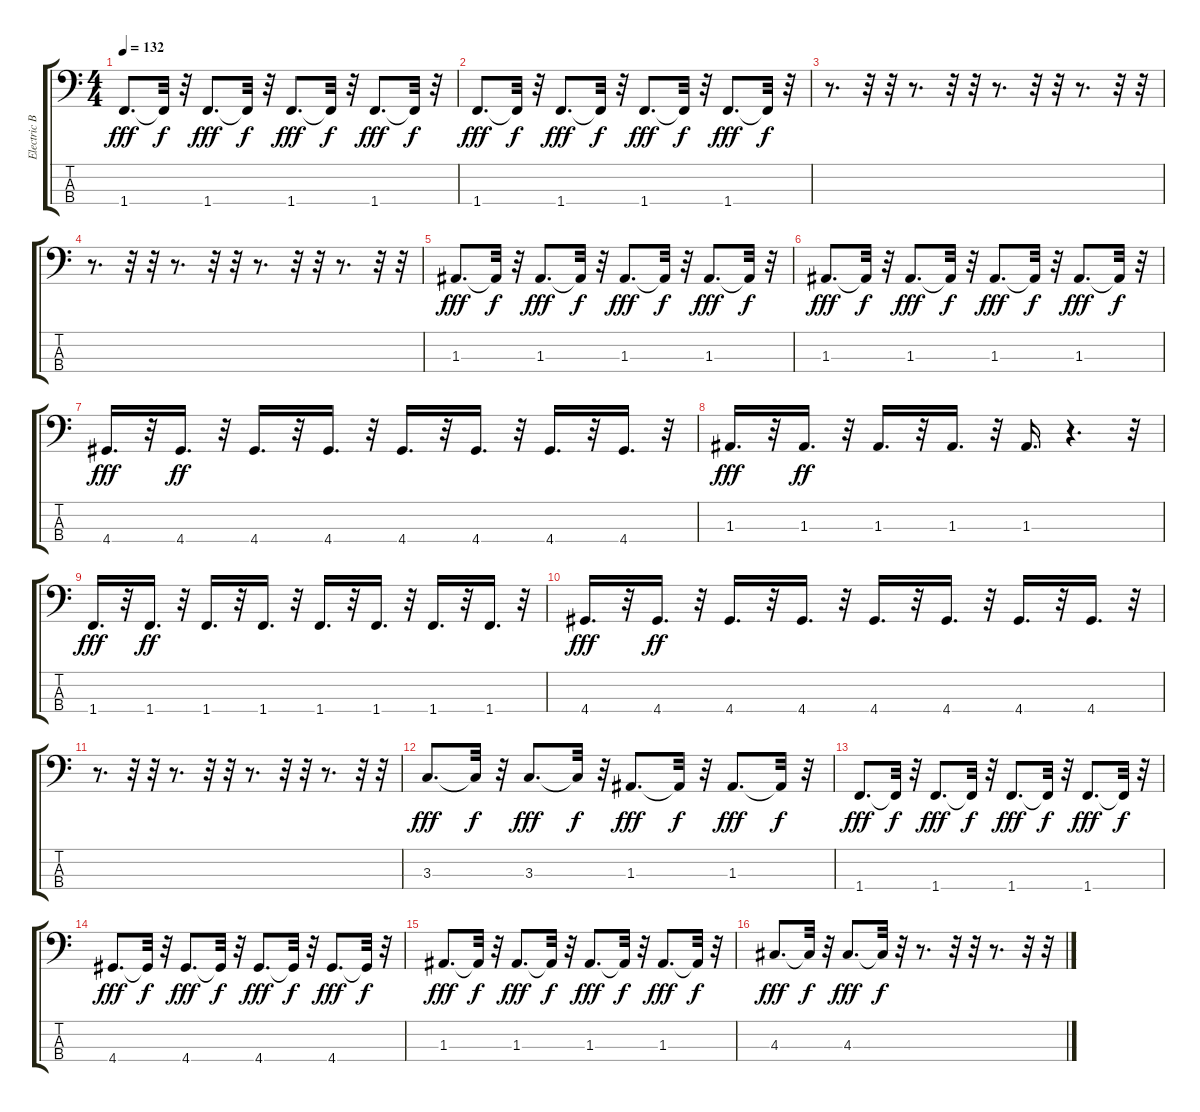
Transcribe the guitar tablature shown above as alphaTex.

\track ("Electric Bass" "Electric B") {instrument electricbassfinger}
\staff {score tabs}
\tuning (G2 D2 A1 E1) {hide}
\ts (4 4)
\tempo 132
\clef f4
\ks c
1.4.8{d dy fff} 1.4{t}.32{dy f} r.32 1.4.8{d dy fff} 1.4{t}.32{dy f} r.32 1.4.8{d dy fff} 1.4{t}.32{dy f} r.32 1.4.8{d dy fff} 1.4{t}.32{dy f} r.32 |
1.4.8{d dy fff} 1.4{t}.32{dy f} r.32 1.4.8{d dy fff} 1.4{t}.32{dy f} r.32 1.4.8{d dy fff} 1.4{t}.32{dy f} r.32 1.4.8{d dy fff} 1.4{t}.32{dy f} r.32 |
r.8{d} r.32 r.32 r.8{d} r.32 r.32 r.8{d} r.32 r.32 r.8{d} r.32 r.32 |
r.8{d} r.32 r.32 r.8{d} r.32 r.32 r.8{d} r.32 r.32 r.8{d} r.32 r.32 |
1.3.8{d dy fff} 1.3{t}.32{dy f} r.32 1.3.8{d dy fff} 1.3{t}.32{dy f} r.32 1.3.8{d dy fff} 1.3{t}.32{dy f} r.32 1.3.8{d dy fff} 1.3{t}.32{dy f} r.32 |
1.3.8{d dy fff} 1.3{t}.32{dy f} r.32 1.3.8{d dy fff} 1.3{t}.32{dy f} r.32 1.3.8{d dy fff} 1.3{t}.32{dy f} r.32 1.3.8{d dy fff} 1.3{t}.32{dy f} r.32 |
4.4.16{d dy fff} r.32 4.4.16{d dy ff} r.32 4.4.16{d} r.32 4.4.16{d} r.32 4.4.16{d} r.32 4.4.16{d} r.32 4.4.16{d} r.32 4.4.16{d} r.32 |
1.3.16{d dy fff} r.32 1.3.16{d dy ff} r.32 1.3.16{d} r.32 1.3.16{d} r.32 1.3.16{d} r.4{d} r.32 |
1.4.16{d dy fff} r.32 1.4.16{d dy ff} r.32 1.4.16{d} r.32 1.4.16{d} r.32 1.4.16{d} r.32 1.4.16{d} r.32 1.4.16{d} r.32 1.4.16{d} r.32 |
4.4.16{d dy fff} r.32 4.4.16{d dy ff} r.32 4.4.16{d} r.32 4.4.16{d} r.32 4.4.16{d} r.32 4.4.16{d} r.32 4.4.16{d} r.32 4.4.16{d} r.32 |
r.8{d} r.32 r.32 r.8{d} r.32 r.32 r.8{d} r.32 r.32 r.8{d} r.32 r.32 |
3.3.8{d dy fff} 3.3{t}.32{dy f} r.32 3.3.8{d dy fff} 3.3{t}.32{dy f} r.32 1.3.8{d dy fff} 1.3{t}.32{dy f} r.32 1.3.8{d dy fff} 1.3{t}.32{dy f} r.32 |
1.4.8{d dy fff} 1.4{t}.32{dy f} r.32 1.4.8{d dy fff} 1.4{t}.32{dy f} r.32 1.4.8{d dy fff} 1.4{t}.32{dy f} r.32 1.4.8{d dy fff} 1.4{t}.32{dy f} r.32 |
4.4.8{d dy fff} 4.4{t}.32{dy f} r.32 4.4.8{d dy fff} 4.4{t}.32{dy f} r.32 4.4.8{d dy fff} 4.4{t}.32{dy f} r.32 4.4.8{d dy fff} 4.4{t}.32{dy f} r.32 |
1.3.8{d dy fff} 1.3{t}.32{dy f} r.32 1.3.8{d dy fff} 1.3{t}.32{dy f} r.32 1.3.8{d dy fff} 1.3{t}.32{dy f} r.32 1.3.8{d dy fff} 1.3{t}.32{dy f} r.32 |
4.3.8{d dy fff} 4.3{t}.32{dy f} r.32 4.3.8{d dy fff} 4.3{t}.32{dy f} r.32 r.8{d} r.32 r.32 r.8{d} r.32 r.32
